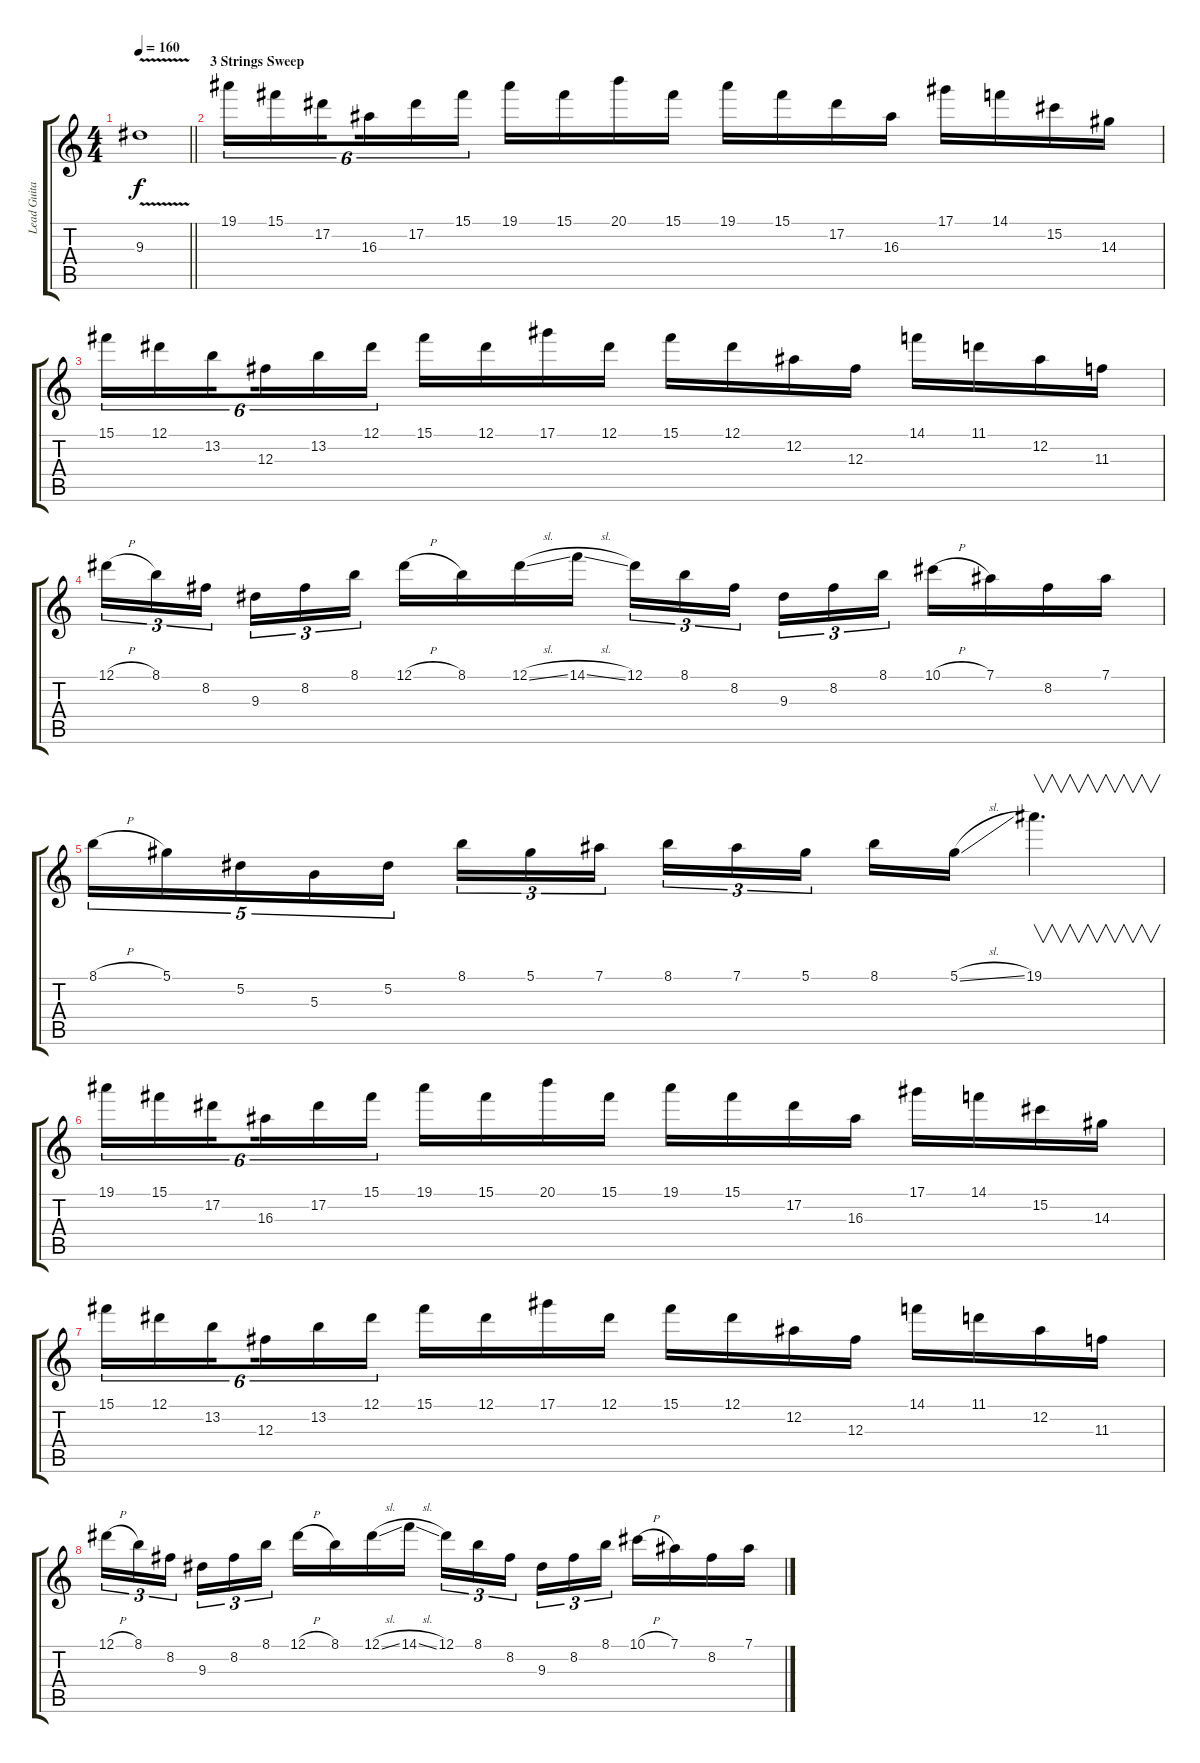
\track ("Lead Guitar" "Lead Guita") {instrument overdrivenguitar}
\staff {score tabs}
\tuning (Eb4 Bb3 Gb3 Db3 Ab2 Eb2) {hide}
\ts (4 4)
\tempo 160
\clef g2
\barLineRight lightlight
\ks c
9.3{v}.1{dy f} |
\section ("" "3 Strings Sweep ")
19.1.16{tu (6 4) txt ""} 15.1.16{tu (6 4)} 17.2.16{tu (6 4) beam splitsecondary} 16.3.16{tu (6 4)} 17.2.16{tu (6 4)} 15.1.16{tu (6 4)} 19.1.16 15.1.16 20.1.16 15.1.16 19.1.16 15.1.16 17.2.16 16.3.16 17.1.16 14.1.16 15.2.16 14.3.16 |
15.1.16{tu (6 4)} 12.1.16{tu (6 4)} 13.2.16{tu (6 4) beam splitsecondary} 12.3.16{tu (6 4)} 13.2.16{tu (6 4)} 12.1.16{tu (6 4)} 15.1.16 12.1.16 17.1.16 12.1.16 15.1.16 12.1.16 12.2.16 12.3.16 14.1.16 11.1.16 12.2.16 11.3.16 |
12.1{h}.16{tu (3 2)} 8.1.16{tu (3 2)} 8.2.16{tu (3 2) beam splitsecondary} 9.3.16{tu (3 2)} 8.2.16{tu (3 2)} 8.1.16{tu (3 2)} 12.1{h}.16 8.1.16 12.1{sl}.16 14.1{sl}.16 12.1.16{tu (3 2)} 8.1.16{tu (3 2)} 8.2.16{tu (3 2) beam splitsecondary} 9.3.16{tu (3 2)} 8.2.16{tu (3 2)} 8.1.16{tu (3 2)} 10.1{h}.16 7.1.16 8.2.16 7.1.16 |
8.1{h}.16{tu (5 4)} 5.1.16{tu (5 4)} 5.2.16{tu (5 4)} 5.3.16{tu (5 4)} 5.2.16{tu (5 4)} 8.1.16{tu (3 2)} 5.1.16{tu (3 2)} 7.1.16{tu (3 2) beam splitsecondary} 8.1.16{tu (3 2)} 7.1.16{tu (3 2)} 5.1.16{tu (3 2)} 8.1.16 5.1{sl}.16 19.1.4{v d} |
19.1.16{tu (6 4)} 15.1.16{tu (6 4)} 17.2.16{tu (6 4) beam splitsecondary} 16.3.16{tu (6 4)} 17.2.16{tu (6 4)} 15.1.16{tu (6 4)} 19.1.16 15.1.16 20.1.16 15.1.16 19.1.16 15.1.16 17.2.16 16.3.16 17.1.16 14.1.16 15.2.16 14.3.16 |
15.1.16{tu (6 4)} 12.1.16{tu (6 4)} 13.2.16{tu (6 4) beam splitsecondary} 12.3.16{tu (6 4)} 13.2.16{tu (6 4)} 12.1.16{tu (6 4)} 15.1.16 12.1.16 17.1.16 12.1.16 15.1.16 12.1.16 12.2.16 12.3.16 14.1.16 11.1.16 12.2.16 11.3.16 |
12.1{h}.16{tu (3 2)} 8.1.16{tu (3 2)} 8.2.16{tu (3 2) beam splitsecondary} 9.3.16{tu (3 2)} 8.2.16{tu (3 2)} 8.1.16{tu (3 2)} 12.1{h}.16 8.1.16 12.1{sl}.16 14.1{sl}.16 12.1.16{tu (3 2)} 8.1.16{tu (3 2)} 8.2.16{tu (3 2) beam splitsecondary} 9.3.16{tu (3 2)} 8.2.16{tu (3 2)} 8.1.16{tu (3 2)} 10.1{h}.16 7.1.16 8.2.16 7.1.16
